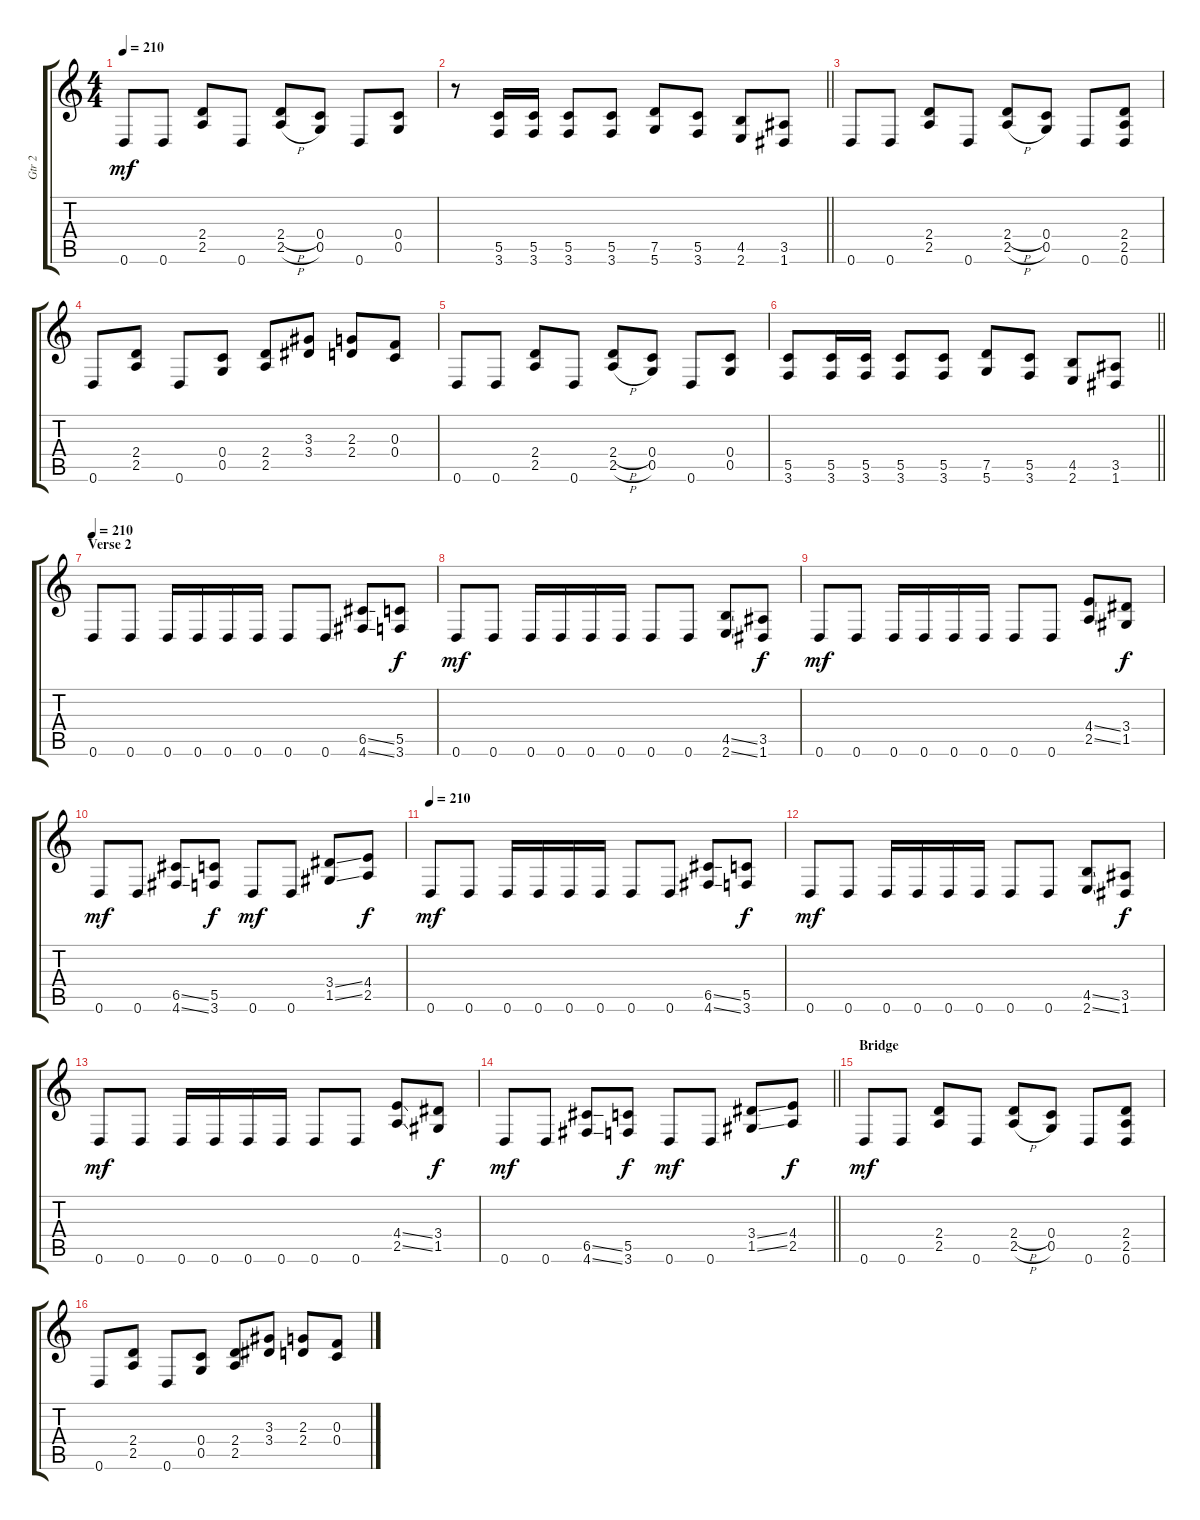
\track ("Gtr 2" "Gtr 2") {instrument distortionguitar}
\staff {score tabs}
\tuning (D4 A3 F3 C3 G2 D2) {hide}
\ts (4 4)
\tempo 210
\clef g2
\ks c
0.6.8{dy mf} 0.6.8 (2.4 2.5).8 0.6.8 (2.4{h} 2.5{h}).8 (0.4 0.5).8 0.6.8 (0.4 0.5).8 |
\barLineRight lightlight
r.8 (5.5 3.6).16 (5.5 3.6).16 (5.5 3.6).8 (5.5 3.6).8 (7.5 5.6).8 (5.5 3.6).8 (4.5 2.6).8 (3.5 1.6).8 |
0.6.8 0.6.8 (2.4 2.5).8 0.6.8 (2.4{h} 2.5{h}).8 (0.4 0.5).8 0.6.8 (2.4 2.5 0.6).8 |
0.6.8 (2.4 2.5).8 0.6.8 (0.4 0.5).8 (2.4 2.5).8 (3.3 3.4).8 (2.3 2.4).8 (0.3 0.4).8 |
0.6.8 0.6.8 (2.4 2.5).8 0.6.8 (2.4{h} 2.5{h}).8 (0.4 0.5).8 0.6.8 (0.4 0.5).8 |
\barLineRight lightlight
(5.5 3.6).8 (5.5 3.6).16 (5.5 3.6).16 (5.5 3.6).8 (5.5 3.6).8 (7.5 5.6).8 (5.5 3.6).8 (4.5 2.6).8 (3.5 1.6).8 |
\section ("" "Verse 2")
\tempo 210
0.6.8 0.6.8 0.6.16 0.6.16 0.6.16 0.6.16 0.6.8 0.6.8 (6.5{ss} 4.6{ss}).8 (5.5 3.6).8{dy f} |
0.6.8{dy mf} 0.6.8 0.6.16 0.6.16 0.6.16 0.6.16 0.6.8 0.6.8 (4.5{ss} 2.6{ss}).8 (3.5 1.6).8{dy f} |
0.6.8{dy mf} 0.6.8 0.6.16 0.6.16 0.6.16 0.6.16 0.6.8 0.6.8 (4.4{ss} 2.5{ss}).8 (3.4 1.5).8{dy f} |
0.6.8{dy mf} 0.6.8 (6.5{ss} 4.6{ss}).8 (5.5 3.6).8{dy f} 0.6.8{dy mf} 0.6.8 (3.4{ss} 1.5{ss}).8 (4.4 2.5).8{dy f} |
\tempo 210
0.6.8{dy mf} 0.6.8 0.6.16 0.6.16 0.6.16 0.6.16 0.6.8 0.6.8 (6.5{ss} 4.6{ss}).8 (5.5 3.6).8{dy f} |
0.6.8{dy mf} 0.6.8 0.6.16 0.6.16 0.6.16 0.6.16 0.6.8 0.6.8 (4.5{ss} 2.6{ss}).8 (3.5 1.6).8{dy f} |
0.6.8{dy mf} 0.6.8 0.6.16 0.6.16 0.6.16 0.6.16 0.6.8 0.6.8 (4.4{ss} 2.5{ss}).8 (3.4 1.5).8{dy f} |
\barLineRight lightlight
0.6.8{dy mf} 0.6.8 (6.5{ss} 4.6{ss}).8 (5.5 3.6).8{dy f} 0.6.8{dy mf} 0.6.8 (3.4{ss} 1.5{ss}).8 (4.4 2.5).8{dy f} |
\section ("" "Bridge")
0.6.8{dy mf} 0.6.8 (2.4 2.5).8 0.6.8 (2.4{h} 2.5{h}).8 (0.4 0.5).8 0.6.8 (2.4 2.5 0.6).8 |
0.6.8 (2.4 2.5).8 0.6.8 (0.4 0.5).8 (2.4 2.5).8 (3.3 3.4).8 (2.3 2.4).8 (0.3 0.4).8
